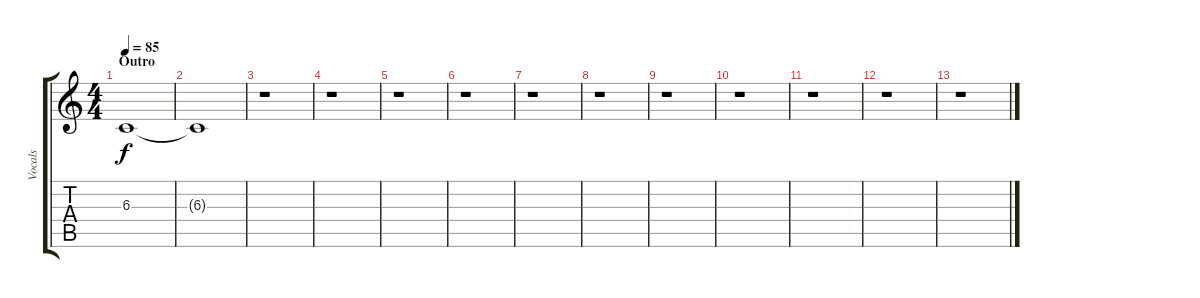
\track ("Vocals" "Vocals") {instrument lead1square}
\staff {score tabs}
\tuning (Eb4 Bb3 Gb3 Db3 Ab2 Eb2) {hide}
\ts (4 4)
\section ("" "Outro")
\tempo 85
\clef g2
\ks c
6.3{t}.1{dy f} |
6.3{t}.1 |
r.1 |
r.1 |
r.1 |
r.1 |
r.1 |
r.1 |
r.1 |
r.1 |
r.1 |
r.1 |
r.1
